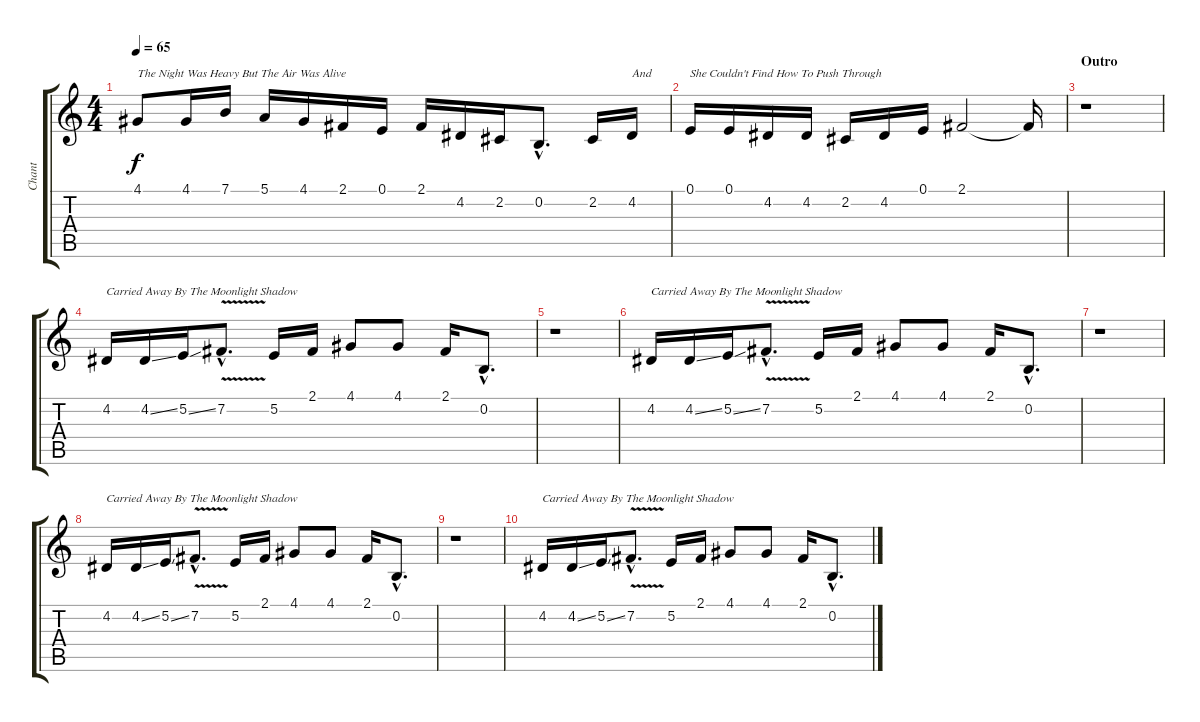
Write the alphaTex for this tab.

\track ("Chant" "Chant") {instrument synthvoice}
\staff {score tabs}
\tuning (E4 B3 G3 D3 A2 E2) {hide}
\ts (4 4)
\tempo 65
\clef g2
\ks c
4.1.8{txt "The Night Was Heavy But The Air Was Alive" dy f} 4.1.16 7.1.16 5.1.16 4.1.16 2.1.16 0.1.16 2.1.16 4.2.16 2.2.16 0.2{hac}.8{d} 2.2.16 4.2.16{txt "And"} |
0.1.16{txt "She Couldn't Find How To Push Through"} 0.1.16 4.2.16 4.2.16 2.2.16 4.2.16 0.1.16 2.1.2 2.1{t}.16 |
\section ("" "Outro")
r.1 |
4.2.16{txt "Carried Away By The Moonlight Shadow"} 4.2{ss}.16 5.2{ss}.16 7.2{v hac}.8{d} 5.2.16 2.1.16 4.1.8 4.1.8 2.1.16 0.2{hac}.8{d} |
r.1{volume 13} |
4.2.16{txt "Carried Away By The Moonlight Shadow" volume 10} 4.2{ss}.16 5.2{ss}.16 7.2{v hac}.8{d} 5.2.16 2.1.16 4.1.8 4.1.8 2.1.16 0.2{hac}.8{d} |
r.1{volume 7} |
4.2.16{txt "Carried Away By The Moonlight Shadow" volume 4} 4.2{ss}.16 5.2{ss}.16 7.2{v hac}.8{d} 5.2.16 2.1.16 4.1.8 4.1.8 2.1.16 0.2{hac}.8{d} |
r.1{volume 2} |
4.2.16{txt "Carried Away By The Moonlight Shadow" volume 0} 4.2{ss}.16 5.2{ss}.16 7.2{v hac}.8{d} 5.2.16 2.1.16 4.1.8 4.1.8 2.1.16 0.2{hac}.8{d}
